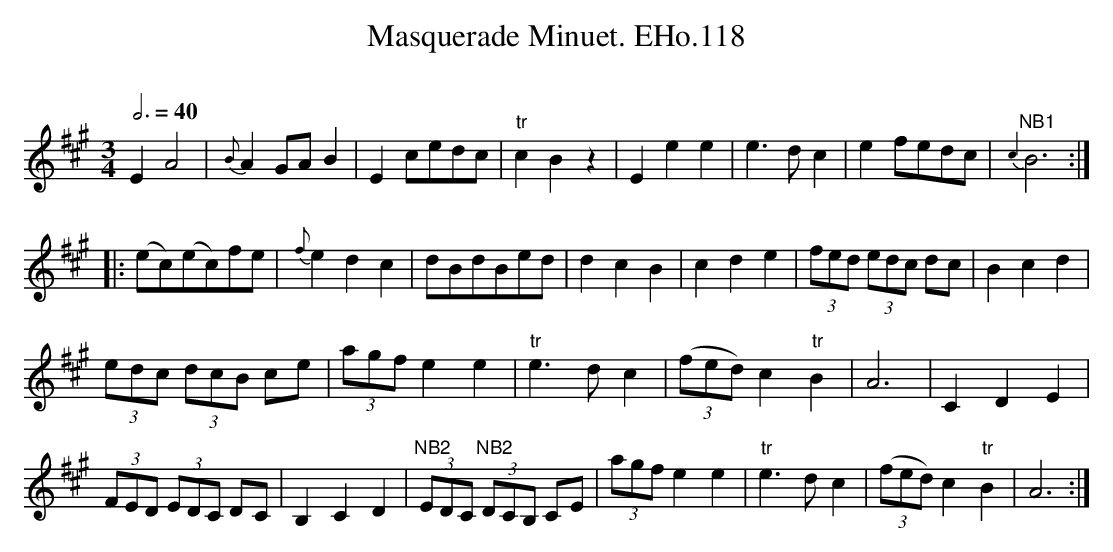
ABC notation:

X:1
T:Masquerade Minuet. EHo.118
M:3/4
L:1/8
Q:3/4=40
O:
K:A
E2A4 | {B}A2 GAB2 | E2cedc | "tr"c2B2z2 | E2e2e2 | e3dc2 | e2fedc | {c2}"NB1"B6 :|
|:(ec)(ec)fe | {f}e2d2c2 | dBdBed | d2c2B2 | c2d2e2 | (3fed (3edc dc | B2c2d2 |
(3edc (3dcB ce | (3agf e2e2 | "tr"e3dc2 | (3(fed) c2 "tr"B2 | A6 | C2D2E2 |
(3FED (3EDC DC | B,2C2D2 | "NB2"(3EDC "NB2"(3DCB, CE | (3agf e2e2 | "tr"e3dc2 | (3(fed) c2"tr"B2 | A6 :|
